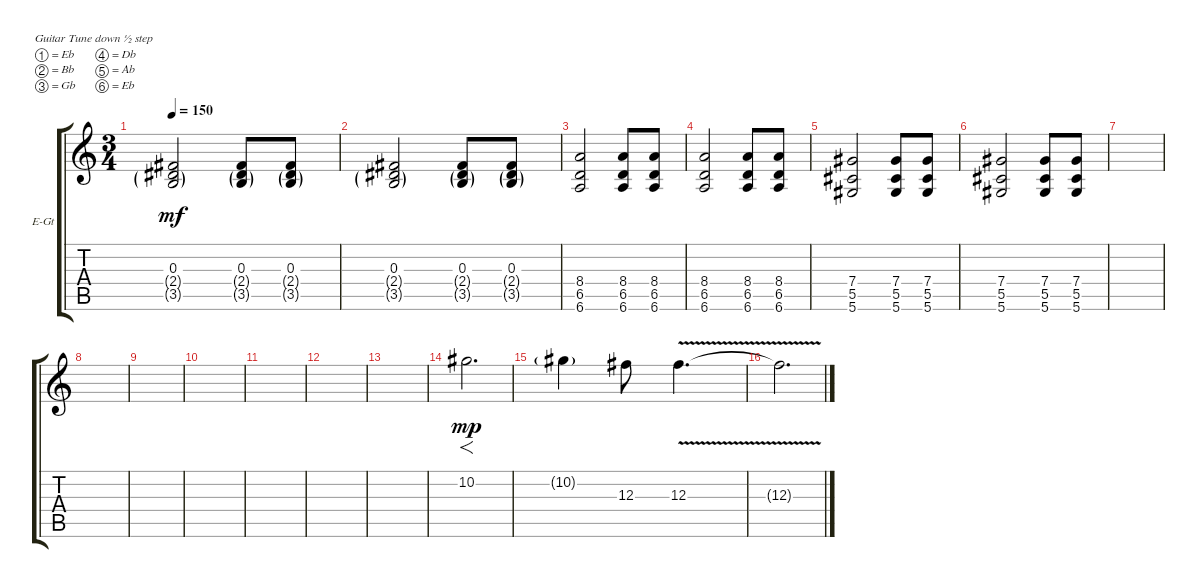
\defaultSystemsLayout 4
\bracketExtendMode groupsimilarinstruments
\firstSystemTrackNameOrientation horizontal
\otherSystemsTrackNameOrientation horizontal
\track ("Myles distorition" "E-Gt") {mute instrument distortionguitar}
\staff {score tabs}
\tuning (Eb4 Bb3 Gb3 Db3 Ab2 Eb2)
\ts (3 4)
\tempo 150
\clef g2
\scale
0.333333
\ks c
(3.5{g} 2.4{g} 0.3).2{dy mf} (3.5{g} 2.4{g} 0.3).8 (3.5{g} 2.4{g} 0.3).8 |
\scale
0.333333 (3.5{g} 2.4{g} 0.3).2 (3.5{g} 2.4{g} 0.3).8 (3.5{g} 2.4{g} 0.3).8 |
\scale
0.333333 (6.6 6.5 8.4).2 (6.6 6.5 8.4).8 (6.6 6.5 8.4).8 |
\scale
0.333333 (6.6 6.5 8.4).2 (6.6 6.5 8.4).8 (6.6 6.5 8.4).8 |
\scale
0.333333 (5.6 5.5 7.4).2 (5.6 5.5 7.4).8 (5.6 5.5 7.4).8 |
\scale
0.333333 (5.6 5.5 7.4).2 (5.6 5.5 7.4).8 (5.6 5.5 7.4).8 |
\scale
0.333333 |
\scale
0.333333 |
\scale
0.333333 |
\scale
0.333333 |
\scale
0.333333 |
\scale
0.333333 |
\scale
0.333333 |
\scale
0.333333 10.2.2{f d dy mp} |
\scale
0.333333 10.2{g}.4 12.3.8 12.3{v}.4{d} |
\scale
0.333333 12.3{v t}.2{d}
